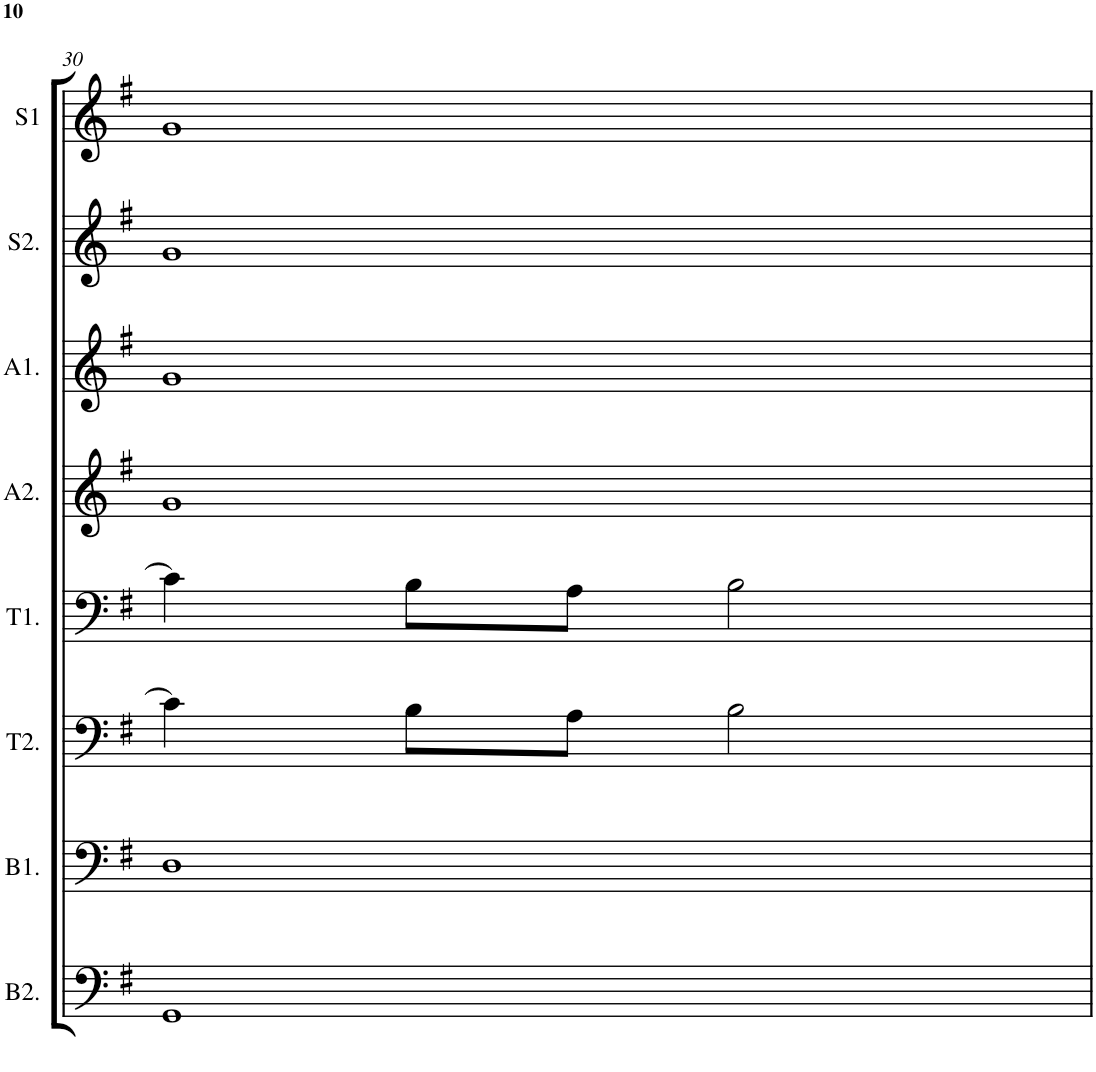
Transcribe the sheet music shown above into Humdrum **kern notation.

**kern	**kern	**kern	**kern	**kern	**kern	**kern	**kern
*part8	*part7	*part6	*part5	*part4	*part3	*part2	*part1
*staff8	*staff7	*staff6	*staff5	*staff4	*staff3	*staff2	*staff1
*I"Bass 2	*I"Bass 1	*I"Ten. 2	*I"Ten. 1	*I"Alto 2	*I"Alto 1	*I"Sop. 2	*I"Sop. 1
*I'B2.	*I'B1.	*I'T2.	*I'T1.	*I'A2.	*I'A1.	*I'S2.	*I'S1
!!LO:PB:g=z
*clefF4	*clefF4	*clefF4	*clefF4	*clefG2	*clefG2	*clefG2	*clefG2
*k[f#]	*k[f#]	*k[f#]	*k[f#]	*k[f#]	*k[f#]	*k[f#]	*k[f#]
*G:	*G:	*G:	*G:	*G:	*G:	*G:	*G:
*M4/4	*M4/4	*M4/4	*M4/4	*M4/4	*M4/4	*M4/4	*M4/4
=30	=30	=30	=30	=30	=30	=30	=30
1GG	1D	4c\]	4c\]	1g	1g	1g	1g
.	.	8B\L	8B\L	.	.	.	.
.	.	8A\J	8A\J	.	.	.	.
.	.	2B\	2B\	.	.	.	.
=	=	=	=	=	=	=	=
*-	*-	*-	*-	*-	*-	*-	*-
